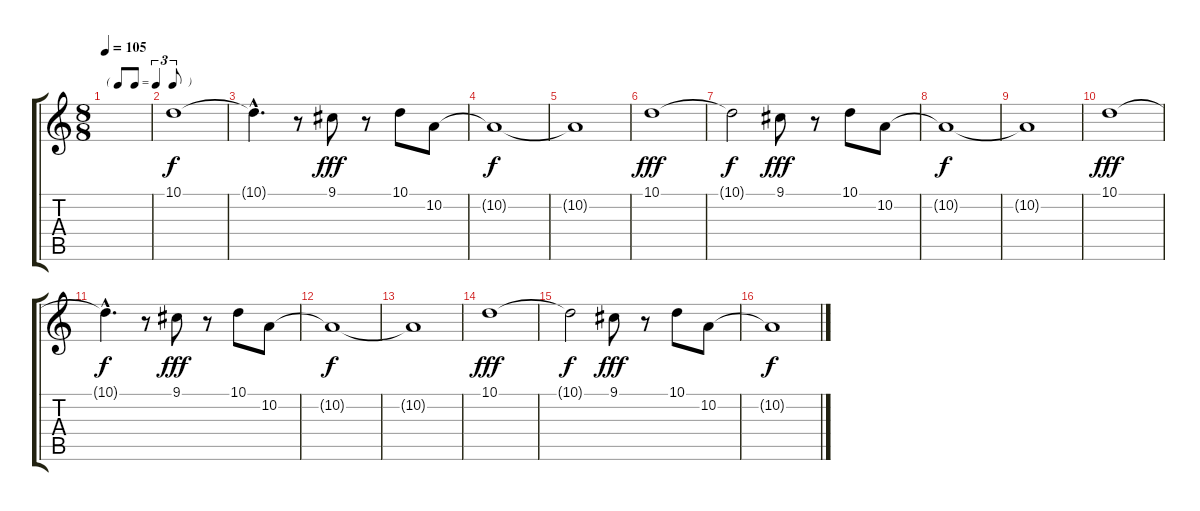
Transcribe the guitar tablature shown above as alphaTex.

\track "" {instrument blownbottle}
\staff {score tabs}
\tuning (E4 B3 G3 D3 A2 E2) {hide}
\ts (8 8)
\tf triplet8th
\tempo 105
\clef g2
\ks c
|
10.1.1 |
10.1{hac t}.4{d dy f} r.8 9.1.8{dy fff} r.8 10.1.8 10.2.8 |
10.2{t}.1{dy f} |
10.2{t}.1 |
10.1.1{dy fff} |
10.1{t}.2{dy f} 9.1.8{dy fff} r.8 10.1.8 10.2.8 |
10.2{t}.1{dy f} |
10.2{t}.1 |
10.1.1{dy fff} |
10.1{hac t}.4{d dy f} r.8 9.1.8{dy fff} r.8 10.1.8 10.2.8 |
10.2{t}.1{dy f} |
10.2{t}.1 |
10.1.1{dy fff} |
10.1{t}.2{dy f} 9.1.8{dy fff} r.8 10.1.8 10.2.8 |
10.2{t}.1{dy f}
